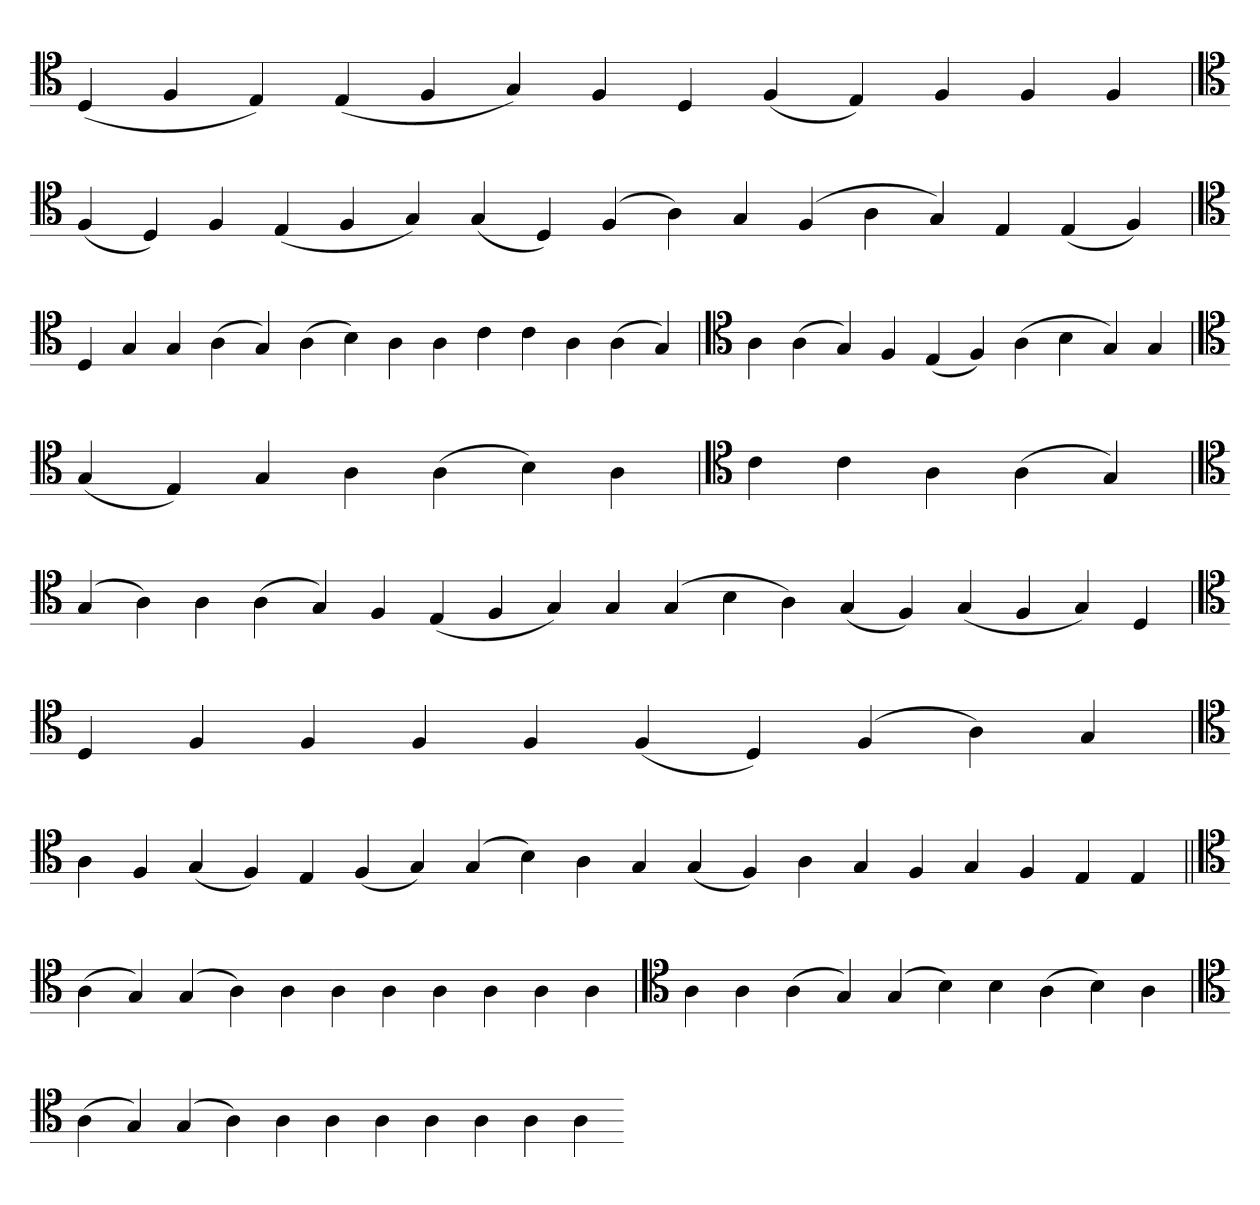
**kern
*part1
*staff1
*clefC4
=
(4D
4F
4E)
(4E
4F
4G)
4F
4D
(4F
4E)
4F
4F
4F
=`
*clefC4
(4F
4D)
4F
(4E
4F
4G)
(4G
4D)
(4F
4A)
4G
(4F
4A
4G)
4E
(4E
4F)
='
*clefC4
4D
4G
4G
(4A
4G)
(4A
4B)
4A
4A
4c
4c
4A
(4A
4G)
=`
*clefC4
4A
(4A
4G)
4F
(4E
4F)
(4A
4B
4G)
4G
=
*clefC4
(4G
4E)
4G
4A
(4A
4B)
4A
=`
*clefC4
4c
4c
4A
(4A
4G)
=`
*clefC4
(4G
4A)
4A
(4A
4G)
4F
(4E
4F
4G)
4G
(4G
4B
4A)
(4G
4F)
(4G
4F
4G)
4D
=
*clefC4
4D
4F
4F
4F
4F
(4F
4D)
(4F
4A)
4G
=`
*clefC4
4A
4F
(4G
4F)
4E
(4F
4G)
(4G
4B)
4A
4G
(4G
4F)
4A
4G
4F
4G
4F
4E
4E
=||
*clefC4
(4A
4G)
(4G
4A)
4A
4A
4A
4A
4A
4A
4A
=`
*clefC4
4A
4A
(4A
4G)
(4G
4B)
4B
(4A
4B)
4A
=
*clefC4
(4A
4G)
(4G
4A)
4A
4A
4A
4A
4A
4A
4A
=-
*-
